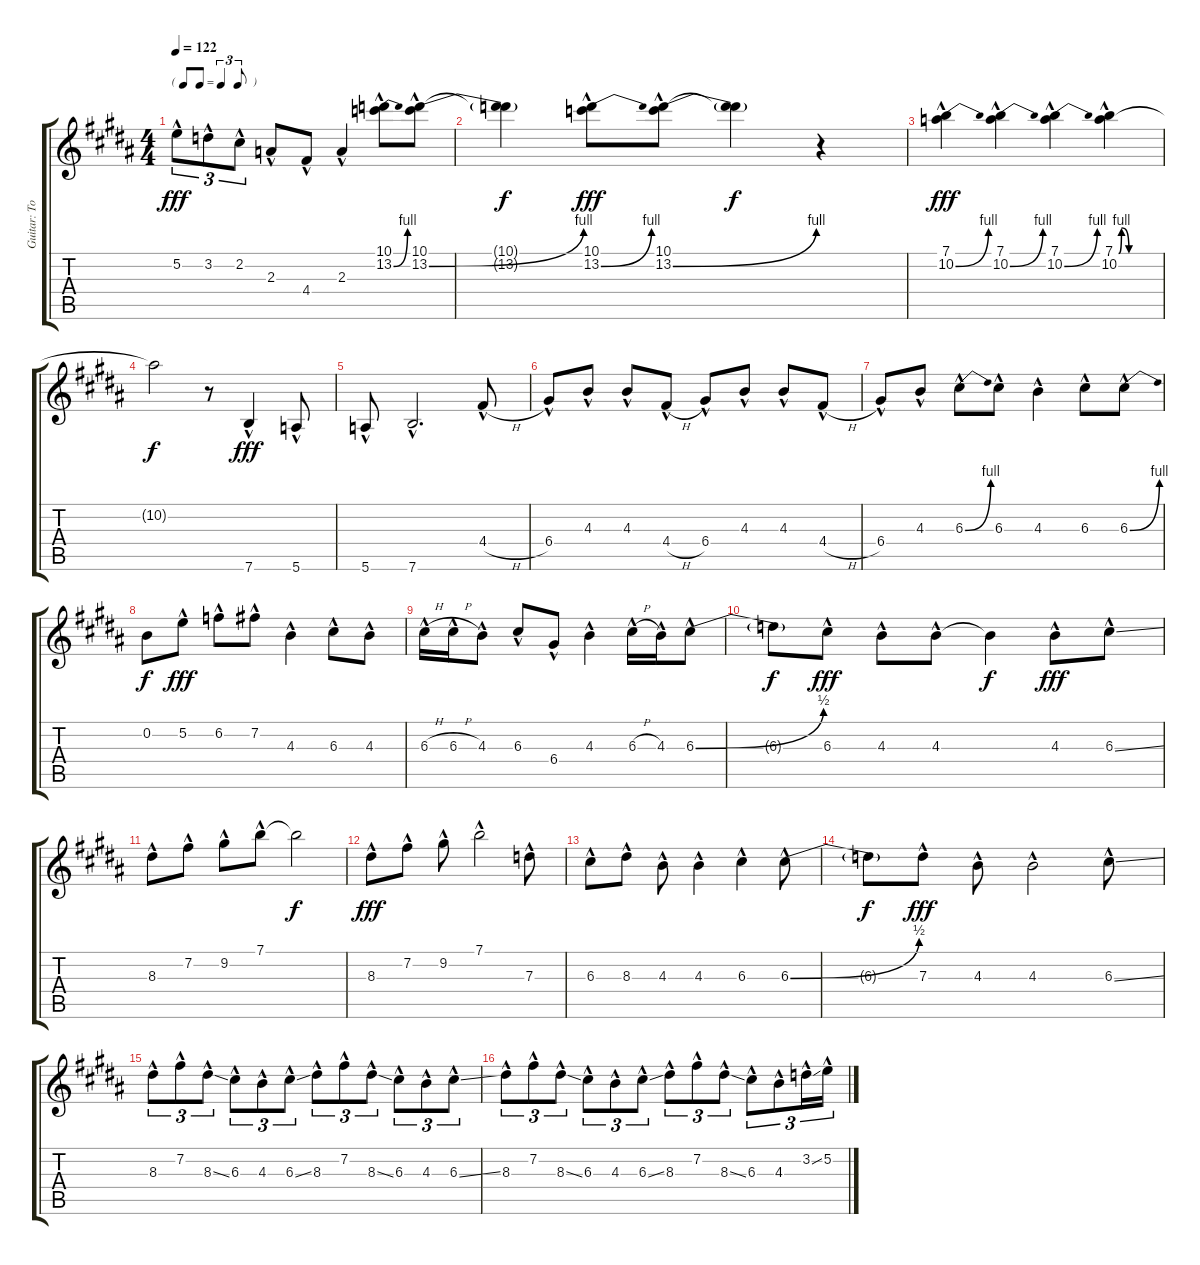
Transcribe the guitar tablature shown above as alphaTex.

\track ("Guitar: Tony" "Guitar: To") {instrument overdrivenguitar}
\staff {score tabs}
\tuning (E4 B3 G3 D3 A2 E2) {hide}
\ts (4 4)
\tf triplet8th
\tempo 122
\clef g2
\ks b
5.2{hac}.8{tu (3 2) dy fff} 3.2{hac}.8{tu (3 2)} 2.2{hac}.8{tu (3 2)} 2.3{hac}.8 4.4{hac}.8 2.3{hac}.4 (10.1{hac} 13.2{be (bend 0 0 60 4) hac}).8 (10.1{hac} 13.2{be (bend 0 0 60 4) hac}).8 |
(10.1{t} 13.2{t}).4{dy f} (10.1{hac} 13.2{be (bend 0 0 60 4) hac}).8{dy fff} (10.1{hac} 13.2{be (bend 0 0 60 4) hac}).8 (10.1{t} 13.2{t}).4{dy f} r.4 |
(7.1{hac} 10.2{be (bend 0 0 60 4) hac}).4{dy fff} (7.1{hac} 10.2{be (bend 0 0 60 4) hac}).4 (7.1{hac} 10.2{be (bend 0 0 60 4) hac}).4 (7.1{be (custom 0 0 4 4 15 0 60 0) hac} 10.2{hac}).4 |
10.2{t}.2{dy f} r.8 7.6{hac}.4{dy fff} 5.6{hac}.8 |
5.6{hac}.8 7.6{hac}.2{d} 4.4{h hac}.8 |
6.4{hac}.8 4.3{hac}.8 4.3{hac}.8 4.4{h hac}.8 6.4{hac}.8 4.3{hac}.8 4.3{hac}.8 4.4{h hac}.8 |
6.4{hac}.8 4.3{hac}.8 6.3{be (bend 0 0 60 4) hac}.8 6.3{hac}.8 4.3{hac}.4 6.3{hac}.8 6.3{be (bend 0 0 60 4) hac}.8 |
0.2.8{dy f} 5.2{hac}.8{dy fff} 6.2{hac}.8 7.2{hac}.8 4.3{hac}.4 6.3{hac}.8 4.3{hac}.8 |
6.3{h hac}.16 6.3{h hac}.16 4.3{hac}.8 6.3{hac}.8 6.4{hac}.8 4.3{hac}.4 6.3{h hac}.16 4.3{hac}.16 6.3{be (bend 0 0 60 2) hac}.8 |
6.3{t}.8{dy f} 6.3{hac}.8{dy fff} 4.3{hac}.8 4.3{hac}.8 4.3{t}.4{dy f} 4.3{hac}.8{dy fff} 6.3{ss hac}.8 |
8.3{hac}.8 7.2{hac}.8 9.2{hac}.8 7.1{hac}.8 7.1{t}.2{dy f} |
8.3{hac}.8{dy fff} 7.2{hac}.8 9.2{hac}.8 7.1{hac}.2 7.3{hac}.8 |
6.3{hac}.8 8.3{hac}.8 4.3{hac}.8 4.3{hac}.4 6.3{hac}.4 6.3{be (bend 0 0 60 2) hac}.8 |
6.3{t}.8{dy f} 7.3{hac}.8{dy fff} 4.3{hac}.8 4.3{hac}.2 6.3{ss hac}.8 |
8.3{hac}.8{tu (3 2)} 7.2{hac}.8{tu (3 2)} 8.3{ss hac}.8{tu (3 2)} 6.3{hac}.8{tu (3 2)} 4.3{hac}.8{tu (3 2)} 6.3{ss hac}.8{tu (3 2)} 8.3{hac}.8{tu (3 2)} 7.2{hac}.8{tu (3 2)} 8.3{ss hac}.8{tu (3 2)} 6.3{hac}.8{tu (3 2)} 4.3{hac}.8{tu (3 2)} 6.3{ss hac}.8{tu (3 2)} |
8.3{hac}.8{tu (3 2)} 7.2{hac}.8{tu (3 2)} 8.3{ss hac}.8{tu (3 2)} 6.3{hac}.8{tu (3 2)} 4.3{hac}.8{tu (3 2)} 6.3{ss hac}.8{tu (3 2)} 8.3{hac}.8{tu (3 2)} 7.2{hac}.8{tu (3 2)} 8.3{ss hac}.8{tu (3 2)} 6.3{hac}.8{tu (3 2)} 4.3{hac}.8{tu (3 2)} 3.2{ss hac}.16{tu (3 2)} 5.2{hac}.16{tu (3 2)}
